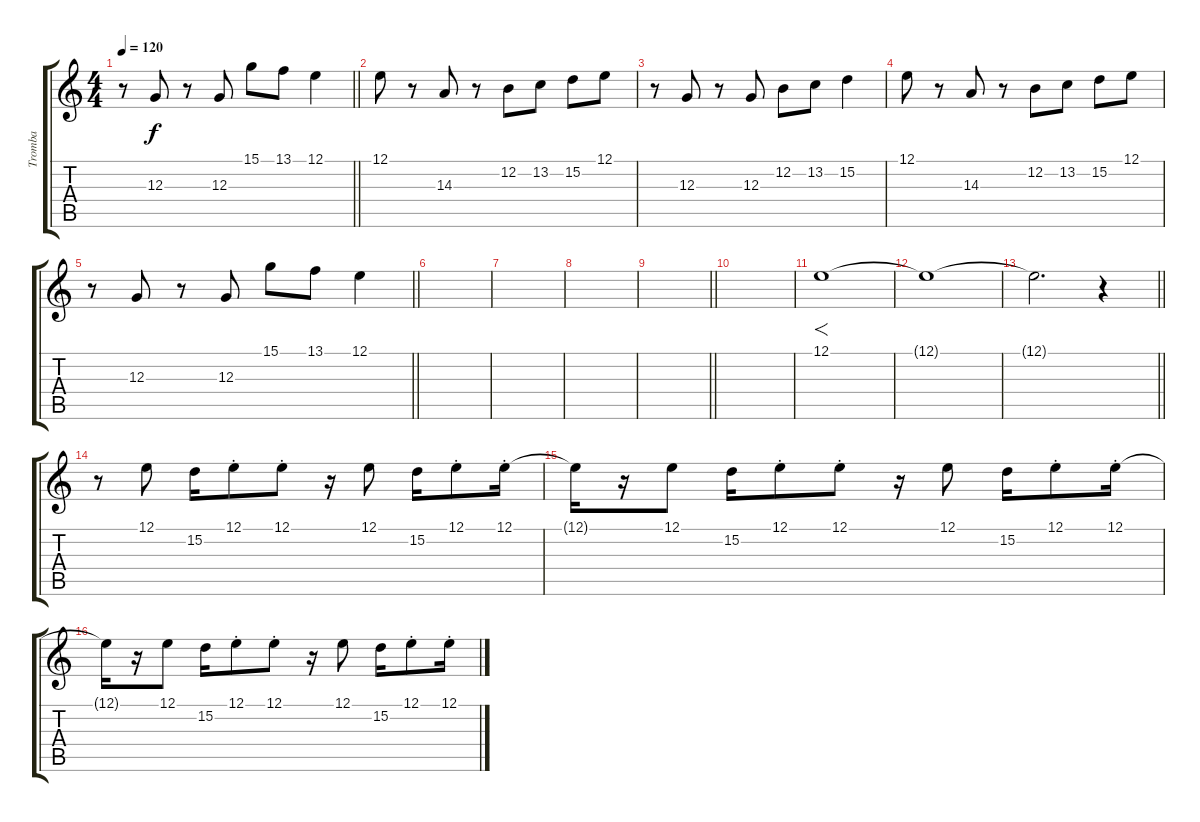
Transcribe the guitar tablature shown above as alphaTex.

\track ("Tromba" "Tromba") {instrument trumpet}
\staff {score tabs}
\tuning (E4 B3 G3 D3 A2 E2) {hide}
\ts (4 4)
\tempo 120
\clef g2
\barLineRight lightlight
\ks c
r.8{dy f} 12.3.8 r.8 12.3.8 15.1.8 13.1.8 12.1.4 |
12.1.8 r.8 14.3.8 r.8 12.2.8 13.2.8 15.2.8 12.1.8 |
r.8 12.3.8 r.8 12.3.8 12.2.8 13.2.8 15.2.4 |
12.1.8 r.8 14.3.8 r.8 12.2.8 13.2.8 15.2.8 12.1.8 |
\barLineRight lightlight
r.8 12.3.8 r.8 12.3.8 15.1.8 13.1.8 12.1.4 |
|
|
|
\barLineRight lightlight
|
|
12.1.1{f} |
12.1{t}.1 |
\barLineRight lightlight
12.1{t}.2{d} r.4 |
r.8 12.1.8 15.2.16 12.1{st}.8 12.1{st}.8 r.16 12.1.8 15.2.16 12.1{st}.8 12.1{st}.16 |
12.1{t}.16 r.16 12.1.8 15.2.16 12.1{st}.8 12.1{st}.8 r.16 12.1.8 15.2.16 12.1{st}.8 12.1{st}.16 |
12.1{t}.16 r.16 12.1.8 15.2.16 12.1{st}.8 12.1{st}.8 r.16 12.1.8 15.2.16 12.1{st}.8 12.1{st}.16
